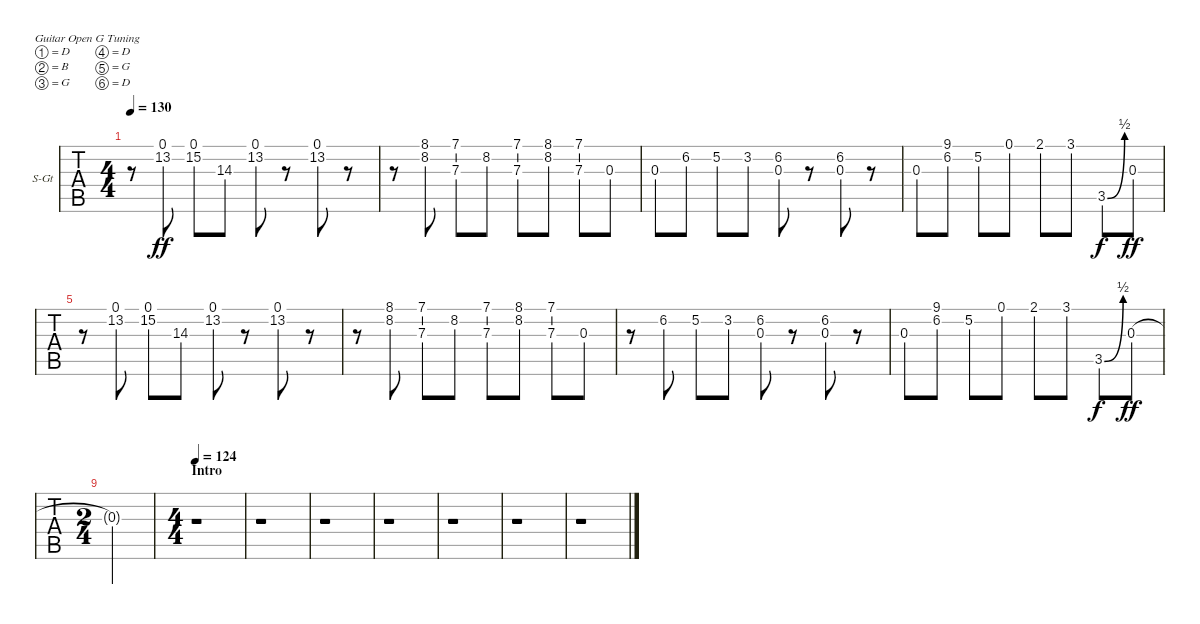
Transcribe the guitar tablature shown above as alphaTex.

\bracketExtendMode nobrackets
\firstSystemTrackNameOrientation horizontal
\otherSystemsTrackNameOrientation horizontal
\defaultBarNumberDisplay FirstOfSystem
\track ("Steel Guitar" "S-Gt") {instrument acousticguitarsteel}
\staff {tabs}
\tuning (D4 B3 G3 D3 G2 D2)
\ts (4 4)
\scale
0.308824
\tempo 130
\accidentals auto
\clef g2
\ottava regular
\simile none
\ks c
r.8{dy ff} (0.1 13.2).8 (0.1 15.2).8 14.3.8 (0.1 13.2).8 r.8 (0.1 13.2).8 r.8 |
\scale
0.382353 r.8 (8.1 8.2).8 (7.1 7.3).8 8.2.8 (7.1 7.3).8 (8.1 8.2).8 (7.1 7.3).8 0.3.8 |
\scale
0.308824 0.3.8 6.2.8 5.2.8 3.2.8 (6.2 0.3).8 r.8 (6.2 0.3).8 r.8 |
\scale
0.308824 0.3.8 (9.1 6.2).8 5.2.8 0.1.8 2.1.8 3.1.8 3.5{be (bend 0 0 60 2)}.8{dy f} 0.3.8{dy ff} |
\scale
0.308824
\scale
0.333333 r.8 (0.1 13.2).8 (0.1 15.2).8 14.3.8 (0.1 13.2).8 r.8 (0.1 13.2).8 r.8 |
\scale
0.382353
\scale
0.333333 r.8 (8.1 8.2).8 (7.1 7.3).8 8.2.8 (7.1 7.3).8 (8.1 8.2).8 (7.1 7.3).8 0.3.8 |
\scale
0.397163
\scale
0.295775 r.8 6.2.8 5.2.8 3.2.8 (6.2 0.3).8 r.8 (6.2 0.3).8 r.8 |
\scale
0.397163
\scale
0.295775 0.3.8 (9.1 6.2).8 5.2.8 0.1.8 2.1.8 3.1.8 3.5{be (bend 0 0 60 2)}.8{dy f} 0.3.8{dy ff} |
\ts (2 4)
\scale
0.205674
\scale
0.408451 0.3{t}.2 |
\ts (4 4)
\section ("" "Intro")
\scale
0.352941
\tempo 124
\scale
0.408451 r.1 |
\scale
0.323529
\scale
0.295775 r.1 |
\scale
0.323529
\scale
0.333333 r.1 |
\scale
0.333333
\scale
0.333333 r.1 |
\scale
0.333333
\scale
0.333333 r.1 |
\scale
0.333333
\scale
0.333333 r.1 |
\scale
0.34
\scale
0.333333 r.1
